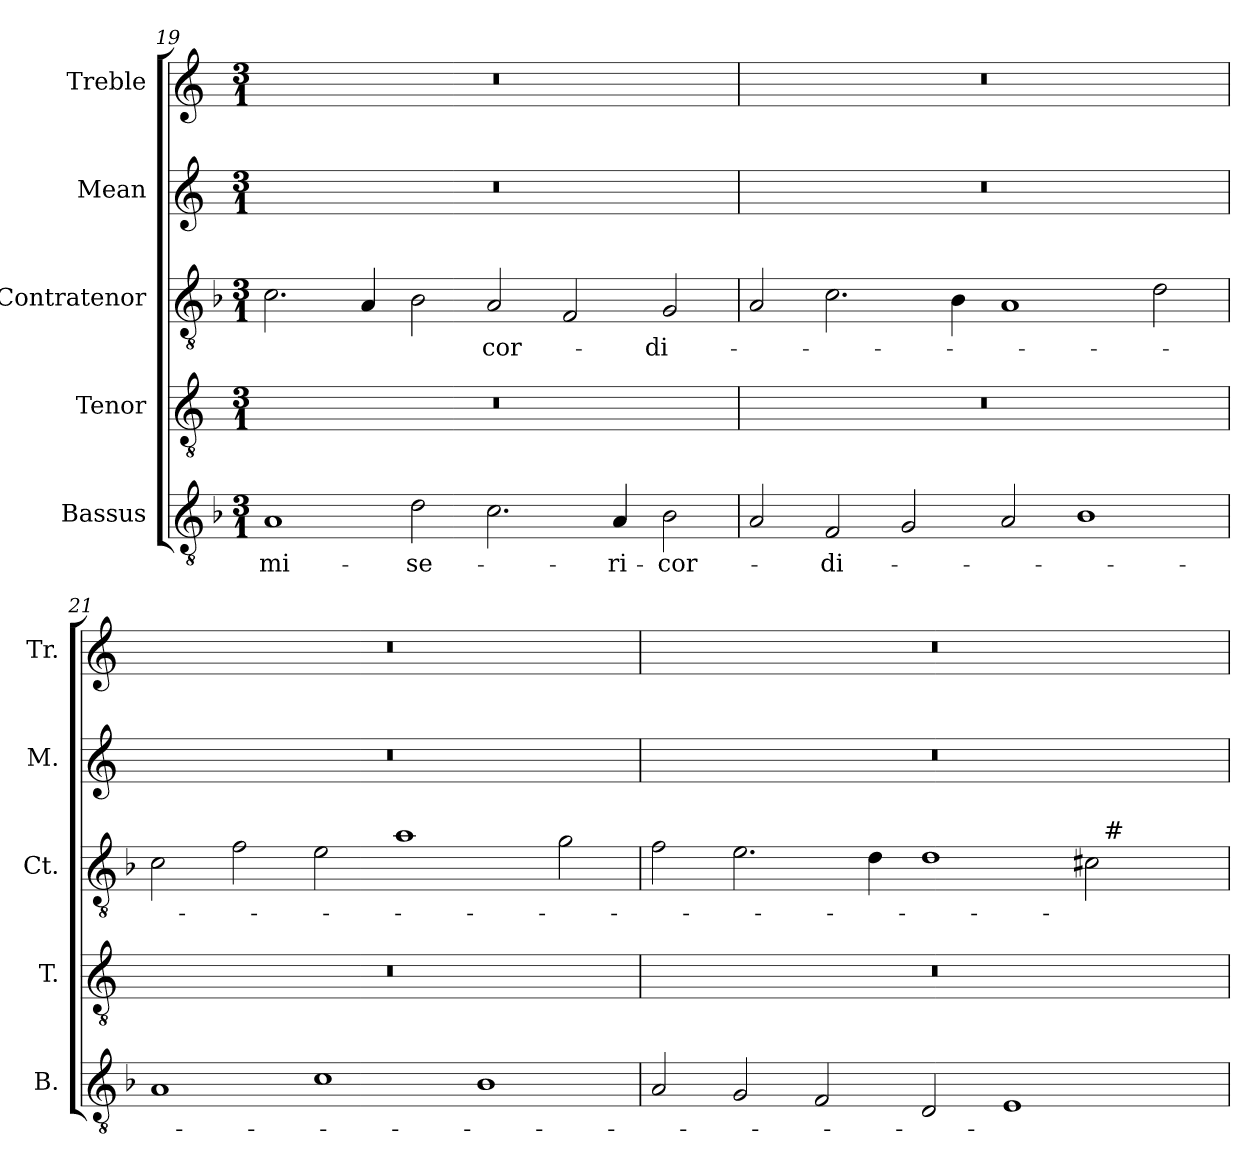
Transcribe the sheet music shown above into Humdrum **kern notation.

**kern	**text	**kern	**kern	**text	**kern	**kern
*part5	*part5	*part4	*part3	*part3	*part2	*part1
*staff5	*staff5	*staff4	*staff3	*staff3	*staff2	*staff1
*I"Bassus	*	*I"Tenor	*I"Contratenor	*	*I"Mean	*I"Treble
*I'B.	*	*I'T.	*I'Ct.	*	*I'M.	*I'Tr.
!!LO:LB:g=z
*clefGv2	*	*clefGv2	*clefGv2	*	*clefG2	*clefG2
*ITrd7c12	*	*ITrd7c12	*ITrd7c12	*	*	*
*k[b-]	*	*k[]	*k[b-]	*	*k[]	*k[]
*F:	*	*	*F:	*	*C:	*C:
*M3/1	*	*M3/1	*M3/1	*	*M3/1	*M3/1
=19	=19	=19	=19	=19	=19	=19
!	!LO:LY:b:color=#000000	!LO:N:vis=1	!	!	!LO:N:vis=1	!LO:N:vis=1
1AAi	mi-	0.r	2.Ci\	.	0.r	0.r
.	.	.	4AAi/	.	.	.
!	!LO:LY:b:color=#000000	!	!	!	!	!
2Di\	-se-	.	2BB-i\	.	.	.
!	!	!	!	!LO:LY:b:color=#000000	!	!
2.Ci\	.	.	2AAi/	-cor-	.	.
.	.	.	2FFi/	.	.	.
!	!LO:LY:b:color=#000000	!	!	!	!	!
4AAi/	-ri-	.	.	.	.	.
!	!LO:LY:b:color=#000000	!	!	!	!	!
!	!	!	!	!LO:LY:b:color=#000000	!	!
2BB-i\	-cor-	.	2GGi/	-di-	.	.
=20`	=20`	=20`	=20`	=20`	=20`	=20`
!	!	!LO:N:vis=1	!	!	!LO:N:vis=1	!LO:N:vis=1
2AAi/	.	0.r	2AAi/	.	0.r	0.r
!	!LO:LY:b:color=#000000	!	!	!	!	!
2FFi/	-di-	.	2.Ci\	.	.	.
2GGi/	.	.	.	.	.	.
.	.	.	4BB-i\	.	.	.
2AAi/	.	.	1AAi	.	.	.
1BB-i	.	.	.	.	.	.
.	.	.	2Di\	.	.	.
=21`	=21`	=21`	=21`	=21`	=21`	=21`
!	!	!LO:N:vis=1	!	!	!LO:N:vis=1	!LO:N:vis=1
1AAi	.	0.r	2Ci\	.	0.r	0.r
.	.	.	2Fi\	.	.	.
1Ci	.	.	2Ei\	.	.	.
.	.	.	1Ai	.	.	.
1BB-i	.	.	.	.	.	.
.	.	.	2Gi\	.	.	.
!!LO:LB:g=z
=22`	=22`	=22`	=22`	=22`	=22`	=22`
!	!	!LO:N:vis=1	!	!	!LO:N:vis=1	!LO:N:vis=1
*	*	*	*^	*	*	*
2AAi/	.	0.r	2Fi\	1ryy	.	0.r	0.r
2GGi/	.	.	2.Ei\	.	.	.	.
2FFi/	.	.	.	1ryy	.	.	.
.	.	.	4Di\	.	.	.	.
2DDi/	.	.	1Di	.	.	.	.
1EEi	.	.	.	2ryy	.	.	.
.	.	.	2C#i\	32ryy	.	.	.
.	.	.	.	256ryy	.	.	.
!	!	!	!	!LO:TX:a:t=#	!	!	!
.	.	.	.	4ryy	.	.	.
.	.	.	.	8ryy	.	.	.
.	.	.	.	16ryy	.	.	.
.	.	.	.	64..ryy	.	.	.
*	*	*	*v	*v	*	*	*
=`	=`	=`	=`	=`	=`	=`
*-	*-	*-	*-	*-	*-	*-
